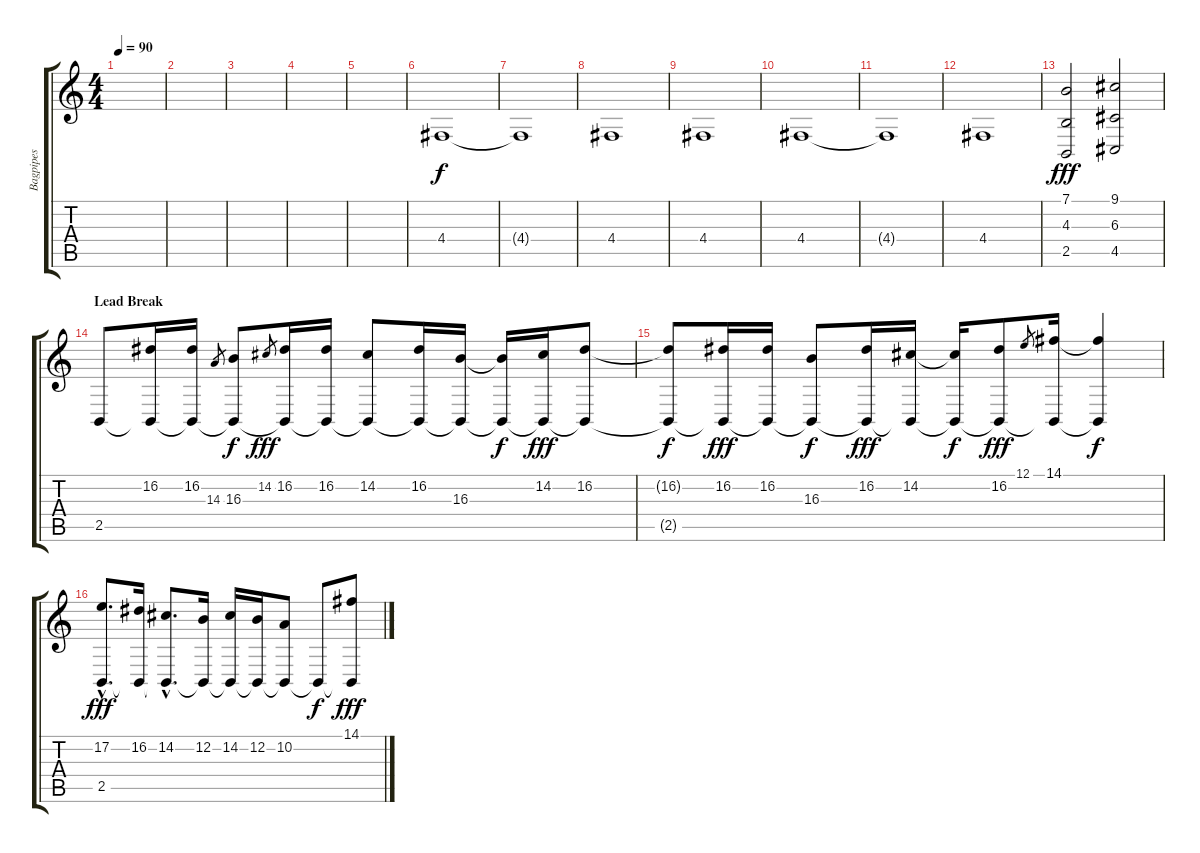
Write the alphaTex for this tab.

\track ("Bagpipes" "Bagpipes") {instrument bagpipe}
\staff {score tabs}
\tuning (E4 B3 G3 D3 A2 E2) {hide}
\ts (4 4)
\tempo 90
\clef g2
\ks c
|
|
|
|
|
4.4.1 |
4.4{t}.1 |
4.4.1 |
4.4.1 |
4.4.1 |
4.4{t}.1 |
4.4.1 |
(7.1 4.3 2.5).2{dy fff} (9.1 6.3 4.5).2 |
\section ("" "Lead Break")
2.5.8 (16.2 2.5{t}).16{txt " "} (16.2 2.5{t}).16 14.3.8{gr} (16.3 2.5{t}).8{txt " " dy f} 14.2.8{gr dy fff} (16.2 2.5{t}).16 (16.2 2.5{t}).16{txt " "} (14.2 2.5{t}).8 (16.2 2.5{t}).16 (16.3 2.5{t}).16 (16.3{t} 2.5{t}).16{dy f} (14.2 2.5{t}).16{dy fff} (16.2 2.5{t}).8{txt " "} |
(16.2{t} 2.5{t}).8{dy f} (16.2 2.5{t}).16{txt " " dy fff} (16.2 2.5{t}).16{txt " "} (16.3 2.5{t}).8{txt " " dy f} (16.2 2.5{t}).16{dy fff} (14.2 2.5{t}).16{txt " "} (14.2{t} 2.5{t}).16{dy f} (16.2 2.5{t}).8{dy fff} 12.1.8{gr} (14.1 2.5{t}).16 (14.1{t} 2.5{t}).4{dy f} |
(17.2{hac} 2.5{hac}).8{d txt " " dy fff} (16.2 2.5{t}).16 (14.2{hac} 2.5{hac t}).8{d} (12.2 2.5{t}).16 (14.2 2.5{t}).16 (12.2 2.5{t}).16 (10.2 2.5{t}).8 2.5{t}.8{dy f} (14.1 2.5{t}).8{dy fff}
